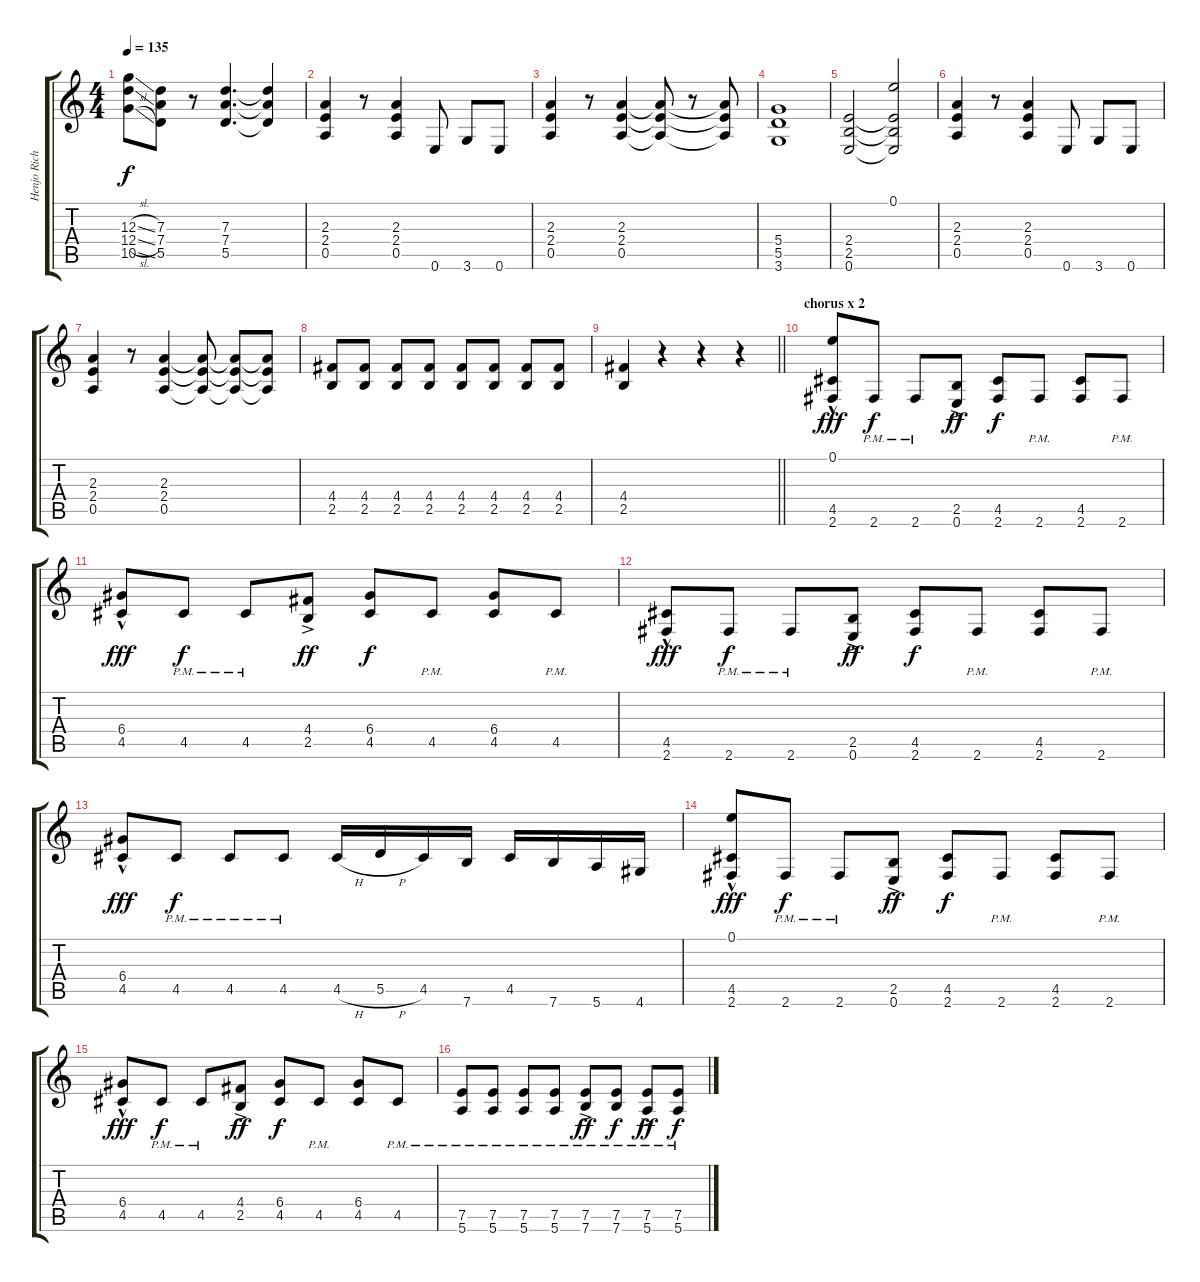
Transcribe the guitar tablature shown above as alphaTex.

\track ("Henjo Richter" "Henjo Rich") {instrument overdrivenguitar}
\staff {score tabs}
\tuning (E4 B3 G3 D3 A2 E2) {hide}
\ts (4 4)
\tempo 135
\clef g2
\ks c
(12.3{sl} 12.4{sl} 10.5{sl}).8{dy f} (7.3 7.4 5.5).8 r.8 (7.3 7.4 5.5).4{d} (7.3{t} 7.4{t} 5.5{t}).4 |
(2.3 2.4 0.5).4 r.8 (2.3 2.4 0.5).4 0.6.8 3.6.8 0.6.8 |
(2.3 2.4 0.5).4 r.8 (2.3 2.4 0.5).4 (2.3{t} 2.4{t} 0.5{t}).8 r.8 (2.3{t} 2.4{t} 0.5{t}).8 |
(5.4 5.5 3.6).1 |
(2.4 2.5 0.6).2 (0.1 2.4{t} 2.5{t} 0.6{t}).2 |
(2.3 2.4 0.5).4 r.8 (2.3 2.4 0.5).4 0.6.8 3.6.8 0.6.8 |
(2.3 2.4 0.5).4 r.8 (2.3 2.4 0.5).4 (2.3{t} 2.4{t} 0.5{t}).8 (2.3{t} 2.4{t} 0.5{t}).8 (2.3{t} 2.4{t} 0.5{t}).8 |
(4.4 2.5).8 (4.4 2.5).8 (4.4 2.5).8 (4.4 2.5).8 (4.4 2.5).8 (4.4 2.5).8 (4.4 2.5).8 (4.4 2.5).8 |
\barLineRight lightlight
(4.4 2.5).4 r.4 r.4 r.4 |
\section ("" "chorus x 2")
(0.1 4.5 2.6{hac}).8{dy fff} 2.6{pm}.8{dy f} 2.6{pm}.8 (2.5 0.6{ac}).8{dy ff} (4.5 2.6).8{dy f} 2.6{pm}.8 (4.5 2.6).8 2.6{pm}.8 |
(6.4 4.5{hac}).8{dy fff} 4.5{pm}.8{dy f} 4.5{pm}.8 (4.4 2.5{ac}).8{dy ff} (6.4 4.5).8{dy f} 4.5{pm}.8 (6.4 4.5).8 4.5{pm}.8 |
(4.5 2.6{hac}).8{dy fff} 2.6{pm}.8{dy f} 2.6{pm}.8 (2.5 0.6{ac}).8{dy ff} (4.5 2.6).8{dy f} 2.6{pm}.8 (4.5 2.6).8 2.6{pm}.8 |
(6.4 4.5{hac}).8{dy fff} 4.5{pm}.8{dy f} 4.5{pm}.8 4.5{pm}.8 4.5{h}.16 5.5{h}.16 4.5.16 7.6.16 4.5.16 7.6.16 5.6.16 4.6.16 |
(0.1 4.5 2.6{hac}).8{dy fff} 2.6{pm}.8{dy f} 2.6{pm}.8 (2.5 0.6{ac}).8{dy ff} (4.5 2.6).8{dy f} 2.6{pm}.8 (4.5 2.6).8 2.6{pm}.8 |
(6.4 4.5{hac}).8{dy fff} 4.5{pm}.8{dy f} 4.5{pm}.8 (4.4 2.5{ac}).8{dy ff} (6.4 4.5).8{dy f} 4.5{pm}.8 (6.4 4.5).8 4.5{pm}.8 |
(7.5{pm} 5.6{pm}).8 (7.5{pm} 5.6{pm}).8 (7.5{pm} 5.6{pm}).8 (7.5{pm} 5.6{pm}).8 (7.5{pm} 7.6{ac pm}).8{dy ff} (7.5{pm} 7.6{pm}).8{dy f} (7.5{pm} 5.6{ac pm}).8{dy ff} (7.5{pm} 5.6{pm}).8{dy f}
